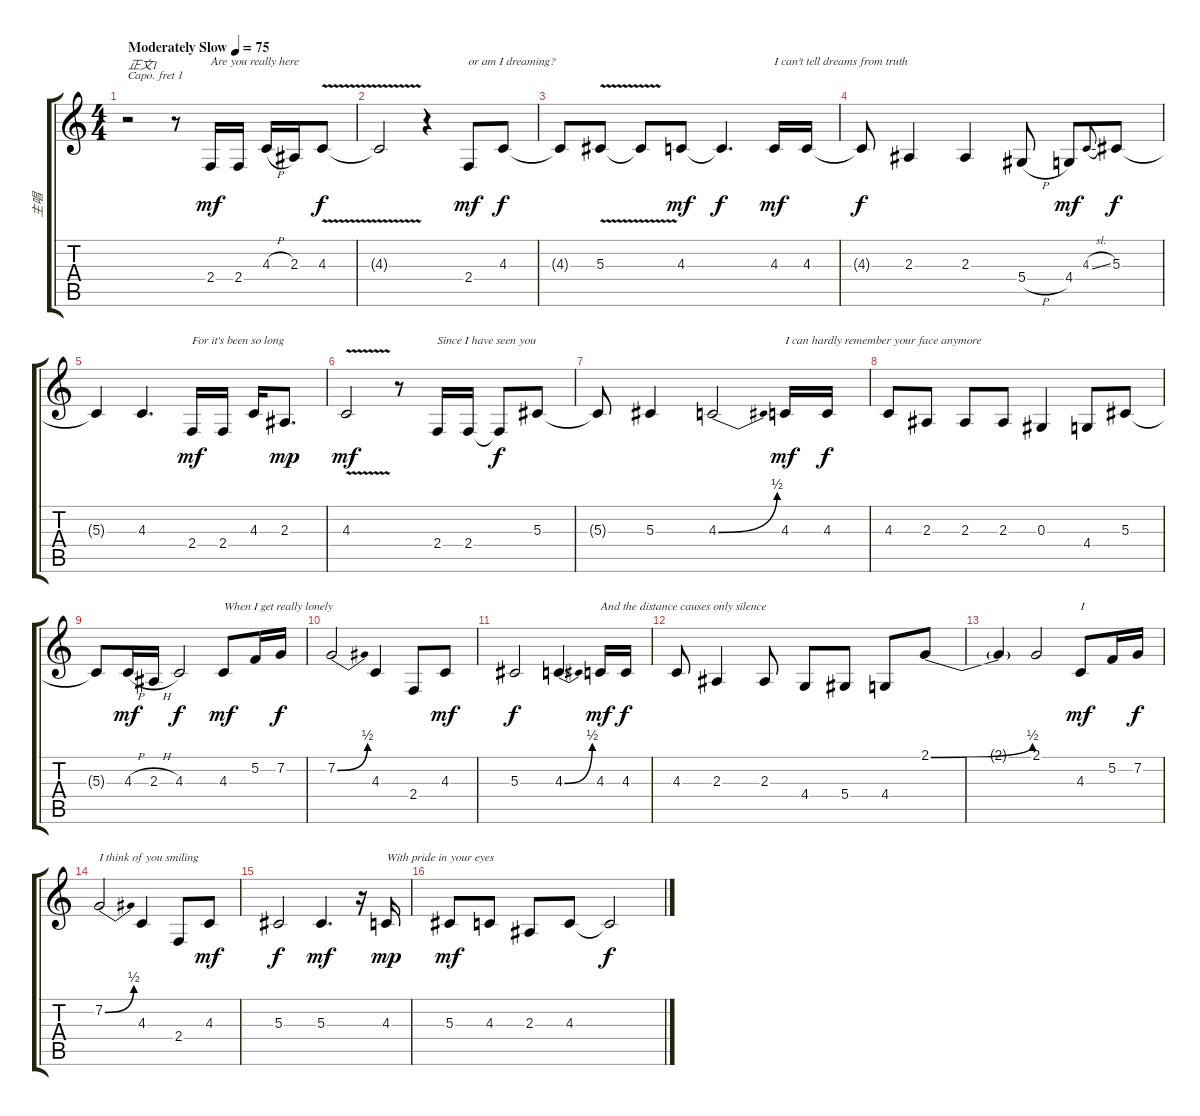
\track ("主唱" "主唱") {instrument tangoaccordion}
\staff {score tabs}
\capo 1
\tuning (E4 B3 G3 D3 A2 E2) {hide}
\ts (4 4)
\tempo (75 "Moderately Slow")
\clef g2
\ks c
r.2{txt "正文1" dy mf instrument tangoaccordion} r.8 2.4.16{txt "Are you really here "} 2.4.16 4.3{h}.16 2.3.16 4.3{v}.8{dy f} |
4.3{t}.2 r.4 2.4.8{txt "or am I dreaming? " dy mf} 4.3.8{dy f} |
4.3{t}.8 5.3{v}.8 5.3{t}.8 4.3.8{dy mf} 4.3{t}.4{d dy f} 4.3.16{txt "I can't tell dreams from truth " dy mf} 4.3.16 |
4.3{t}.8{dy f} 2.3.4 2.3.4 5.4{h}.8 4.4.8{dy mf} 4.3{sl}.8{gr onbeat} 5.3.8{dy f} |
5.3{t}.4 4.3.4{d} 2.4.16{txt "For it's been so long " dy mf} 2.4.16 4.3.16 2.3.8{d dy mp} |
4.3{v}.2{dy mf} r.8 2.4.16{txt "Since I have seen you "} 2.4.16 2.4{t}.8{dy f} 5.3.8 |
5.3{t}.8 5.3.4 4.3{be (bend 0 0 60 2)}.2 4.3.16{txt "I can hardly remember your face anymore " dy mf} 4.3.16{dy f} |
4.3.8 2.3.8 2.3.8 2.3.8 0.3.4 4.4.8 5.3.8 |
5.3{t}.8 4.3{h}.16{dy mf} 2.3{h}.16 4.3.2{dy f} 4.3.8{txt "When I get really lonely " dy mf} 5.2.16 7.2.16{dy f} |
7.2{be (bend 0 0 60 2)}.2 4.3.4 2.4.8 4.3.8{dy mf} |
5.3.2{dy f} 4.3{be (bend 0 0 60 2)}.4{d} 4.3.16{txt "And the distance causes only silence " dy mf} 4.3.16{dy f} |
4.3.8 2.3.4 2.3.8 4.4.8 5.4.8 4.4.8 2.1{be (bend 0 0 60 2)}.8 |
2.1{t}.4 2.1.2 4.3.8{txt "I " dy mf} 5.2.16 7.2.16{dy f} |
7.2{be (bend 0 0 60 2)}.2{txt "I think of you smiling "} 4.3.4 2.4.8 4.3.8{dy mf} |
5.3.2{dy f} 5.3.4{d dy mf} r.16 4.3.16{txt "With pride in your eyes " dy mp} |
5.3.8{dy mf} 4.3.8 2.3.8 4.3.8 4.3{t}.2{dy f}
